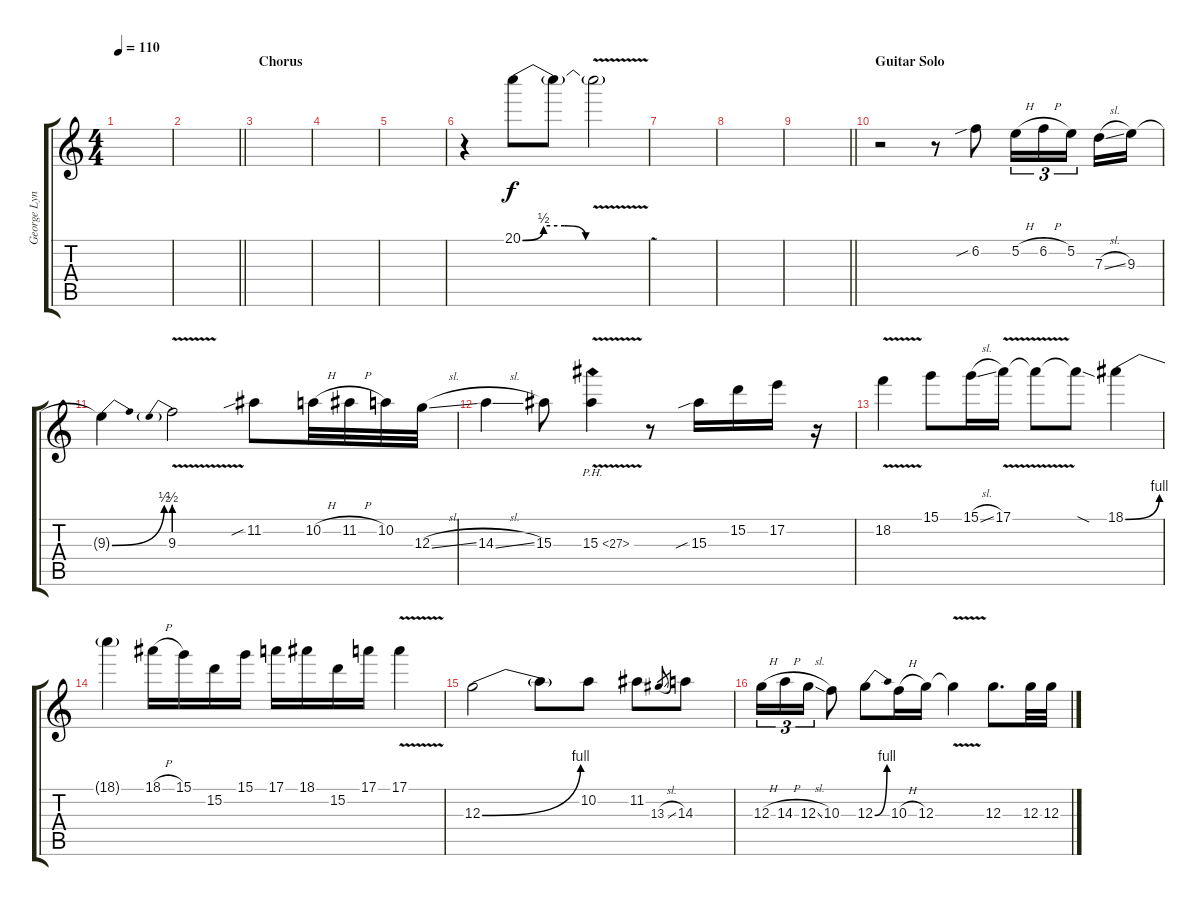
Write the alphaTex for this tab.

\track ("George Lynch Lead" "George Lyn") {instrument distortionguitar}
\staff {score tabs}
\tuning (E4 B3 G3 D3 A2 E2) {hide}
\ts (4 4)
\tempo 110
\clef g2
\ks c
|
\barLineRight lightlight
|
\section ("" "Chorus")
|
|
|
r.4 20.1{be (custom 0 0 10 2 20 2 30 0 60 0)}.8 20.1{t}.8 20.1{v t}.2 |
|
|
\barLineRight lightlight
|
\section ("" "Guitar Solo")
r.2 r.8 6.2{sib}.8 5.2{h}.16{tu (3 2)} 6.2{h}.16{tu (3 2)} 5.2.16{tu (3 2) beam splitsecondary} 7.3{sl}.16 9.3.16 |
9.3{be (bend 0 0 60 2) t}.4 9.3{be (prebend 0 2 60 2) v}.2 11.2{sib}.8 10.2{h}.32 11.2{h}.32 10.2.32 12.3{sl}.32 |
14.3{sl}.4 15.3.8 15.3{ph 12 v}.4 r.8 15.3{sib}.16 15.2.16 17.2.16 r.16 |
18.2{v}.4 15.1.8 15.1{sl}.16 17.1{v}.16 17.1{t}.8 17.1{sod t}.8 18.1{be (bend 0 0 60 4)}.4 |
18.1{t}.4 18.1{h}.16 15.1.16 15.2.16 15.1.16 17.1.16 18.1.16 15.2.16 17.1.16 17.1{v}.4 |
12.3{be (bend 0 0 60 4)}.2 12.3{t}.8 10.2.8 11.2.8 13.3{sl}.8{gr} 14.3.8 |
12.3{h}.16{tu (3 2)} 14.3{h}.16{tu (3 2)} 12.3{sl}.16{tu (3 2)} 10.3.8 12.3{be (bend 0 0 60 4)}.8 10.3{h}.16 12.3.16 12.3{v t}.4 12.3.8{d} 12.3.32 12.3.32
